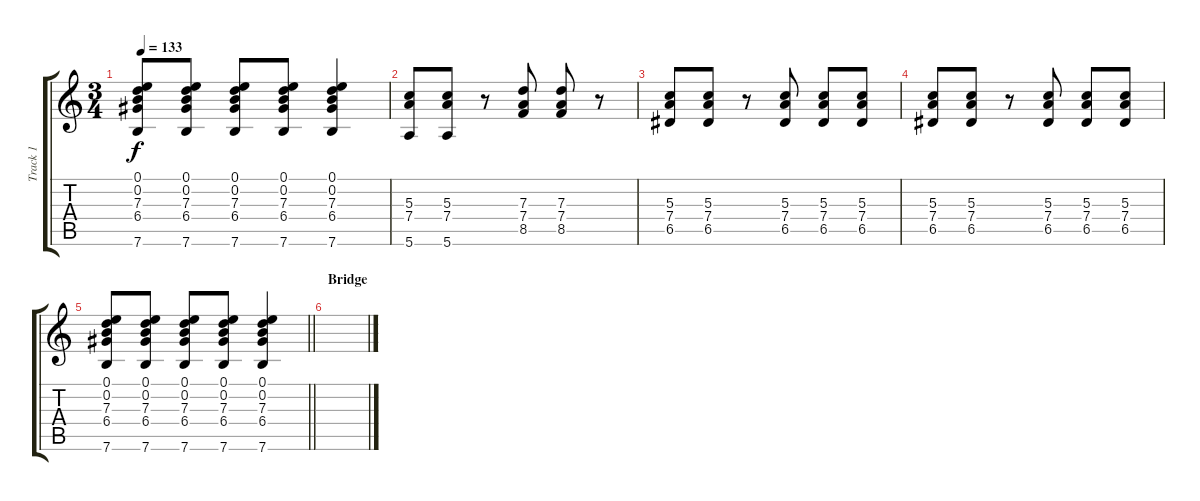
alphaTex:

\track ("Track 1" "Track 1") {instrument distortionguitar}
\staff {score tabs}
\tuning (E4 B3 G3 D3 A2 E2) {hide}
\ts (3 4)
\tempo 133
\clef g2
\ks c
(0.1 0.2 7.3 6.4 7.6).8{dy f} (0.1 0.2 7.3 6.4 7.6).8 (0.1 0.2 7.3 6.4 7.6).8 (0.1 0.2 7.3 6.4 7.6).8 (0.1 0.2 7.3 6.4 7.6).4 |
(5.3 7.4 5.6).8 (5.3 7.4 5.6).8 r.8 (7.3 7.4 8.5).8 (7.3 7.4 8.5).8 r.8 |
(5.3 7.4 6.5).8 (5.3 7.4 6.5).8 r.8 (5.3 7.4 6.5).8 (5.3 7.4 6.5).8 (5.3 7.4 6.5).8 |
(5.3 7.4 6.5).8 (5.3 7.4 6.5).8 r.8 (5.3 7.4 6.5).8 (5.3 7.4 6.5).8 (5.3 7.4 6.5).8 |
\barLineRight lightlight
(0.1 0.2 7.3 6.4 7.6).8 (0.1 0.2 7.3 6.4 7.6).8 (0.1 0.2 7.3 6.4 7.6).8 (0.1 0.2 7.3 6.4 7.6).8 (0.1 0.2 7.3 6.4 7.6).4 |
\section ("" "Bridge")
